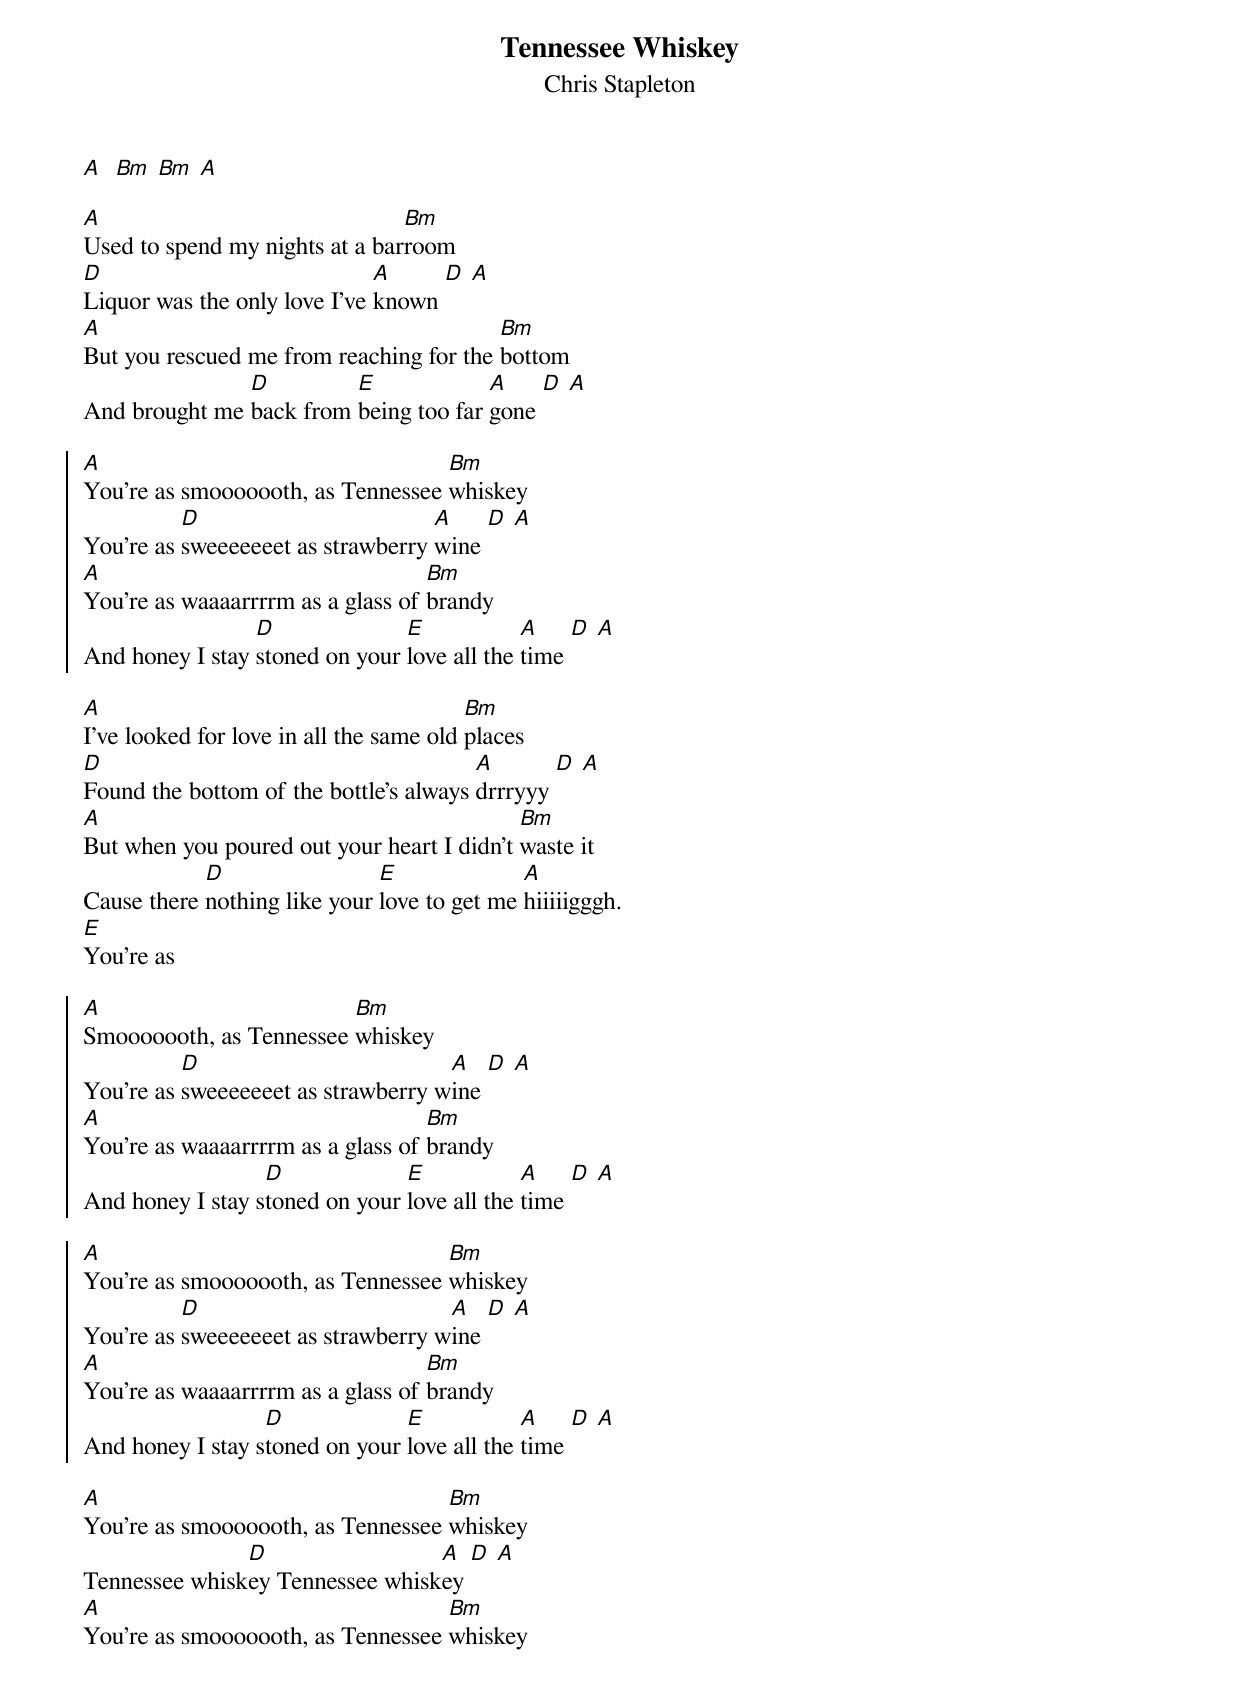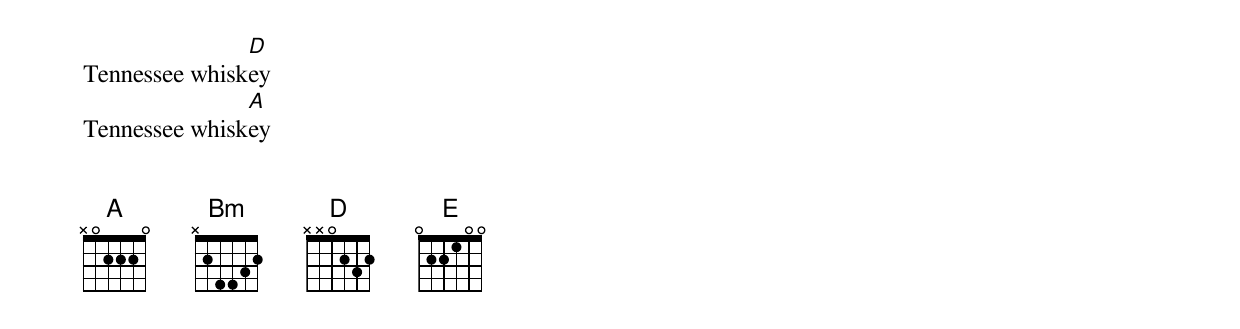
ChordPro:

{title: Tennessee Whiskey}
{subtitle: Chris Stapleton}

[A]  [Bm] [Bm] [A]

[A]Used to spend my nights at a bar[Bm]room
[D]Liquor was the only love I've [A]known [D] [A]
[A]But you rescued me from reaching for the [Bm]bottom
And brought me [D]back from [E]being too far [A]gone [D] [A]

{soc}
[A]You’re as smooooooth, as Tennessee [Bm]whiskey
You’re as [D]sweeeeeeet as strawberry [A]wine [D] [A]
[A]You’re as waaaarrrrm as a glass of [Bm]brandy
And honey I stay [D]stoned on your [E]love all the [A]time [D] [A]
{eoc}

[A]I’ve looked for love in all the same old [Bm]places
[D]Found the bottom of the bottle's always [A]drrryyy [D] [A]
[A]But when you poured out your heart I didn't [Bm]waste it
Cause there [D]nothing like your [E]love to get me [A]hiiiiigggh.
[E]You're as

{soc}
[A]Smooooooth, as Tennessee [Bm]whiskey
You’re as [D]sweeeeeeet as strawberry w[A]ine [D] [A]
[A]You’re as waaaarrrrm as a glass of [Bm]brandy
And honey I stay s[D]toned on your [E]love all the [A]time [D] [A]
{eoc}

{soc}
[A]You’re as smooooooth, as Tennessee [Bm]whiskey
You’re as [D]sweeeeeeet as strawberry w[A]ine [D] [A]
[A]You’re as waaaarrrrm as a glass of [Bm]brandy
And honey I stay s[D]toned on your [E]love all the [A]time [D] [A]
{eoc}

[A]You're as smooooooth, as Tennessee [Bm]whiskey
Tennessee whisk[D]ey Tennessee whisk[A]ey [D] [A]
[A]You're as smooooooth, as Tennessee [Bm]whiskey
Tennessee whisk[D]ey
Tennessee whisk[A]ey


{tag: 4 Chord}
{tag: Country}
